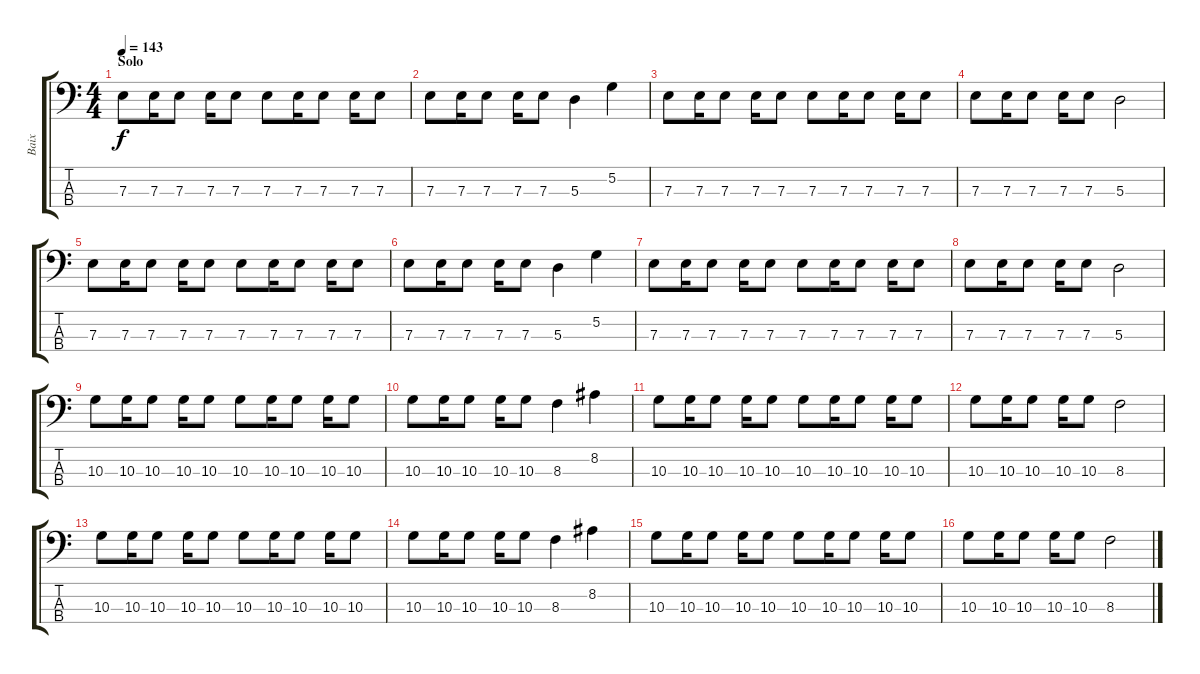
\track ("Baix" "Baix") {instrument electricbassfinger}
\staff {score tabs}
\tuning (G2 D2 A1 E1) {hide}
\ts (4 4)
\section ("" "Solo")
\tempo 143
\clef f4
\ks c
7.3.8{dy f} 7.3.16 7.3.8 7.3.16 7.3.8 7.3.8 7.3.16 7.3.8 7.3.16 7.3.8 |
7.3.8 7.3.16 7.3.8 7.3.16 7.3.8 5.3.4 5.2.4 |
7.3.8 7.3.16 7.3.8 7.3.16 7.3.8 7.3.8 7.3.16 7.3.8 7.3.16 7.3.8 |
7.3.8 7.3.16 7.3.8 7.3.16 7.3.8 5.3.2 |
7.3.8 7.3.16 7.3.8 7.3.16 7.3.8 7.3.8 7.3.16 7.3.8 7.3.16 7.3.8 |
7.3.8 7.3.16 7.3.8 7.3.16 7.3.8 5.3.4 5.2.4 |
7.3.8 7.3.16 7.3.8 7.3.16 7.3.8 7.3.8 7.3.16 7.3.8 7.3.16 7.3.8 |
7.3.8 7.3.16 7.3.8 7.3.16 7.3.8 5.3.2 |
10.3.8 10.3.16 10.3.8 10.3.16 10.3.8 10.3.8 10.3.16 10.3.8 10.3.16 10.3.8 |
10.3.8 10.3.16 10.3.8 10.3.16 10.3.8 8.3.4 8.2.4 |
10.3.8 10.3.16 10.3.8 10.3.16 10.3.8 10.3.8 10.3.16 10.3.8 10.3.16 10.3.8 |
10.3.8 10.3.16 10.3.8 10.3.16 10.3.8 8.3.2 |
10.3.8 10.3.16 10.3.8 10.3.16 10.3.8 10.3.8 10.3.16 10.3.8 10.3.16 10.3.8 |
10.3.8 10.3.16 10.3.8 10.3.16 10.3.8 8.3.4 8.2.4 |
10.3.8 10.3.16 10.3.8 10.3.16 10.3.8 10.3.8 10.3.16 10.3.8 10.3.16 10.3.8 |
10.3.8 10.3.16 10.3.8 10.3.16 10.3.8 8.3.2
